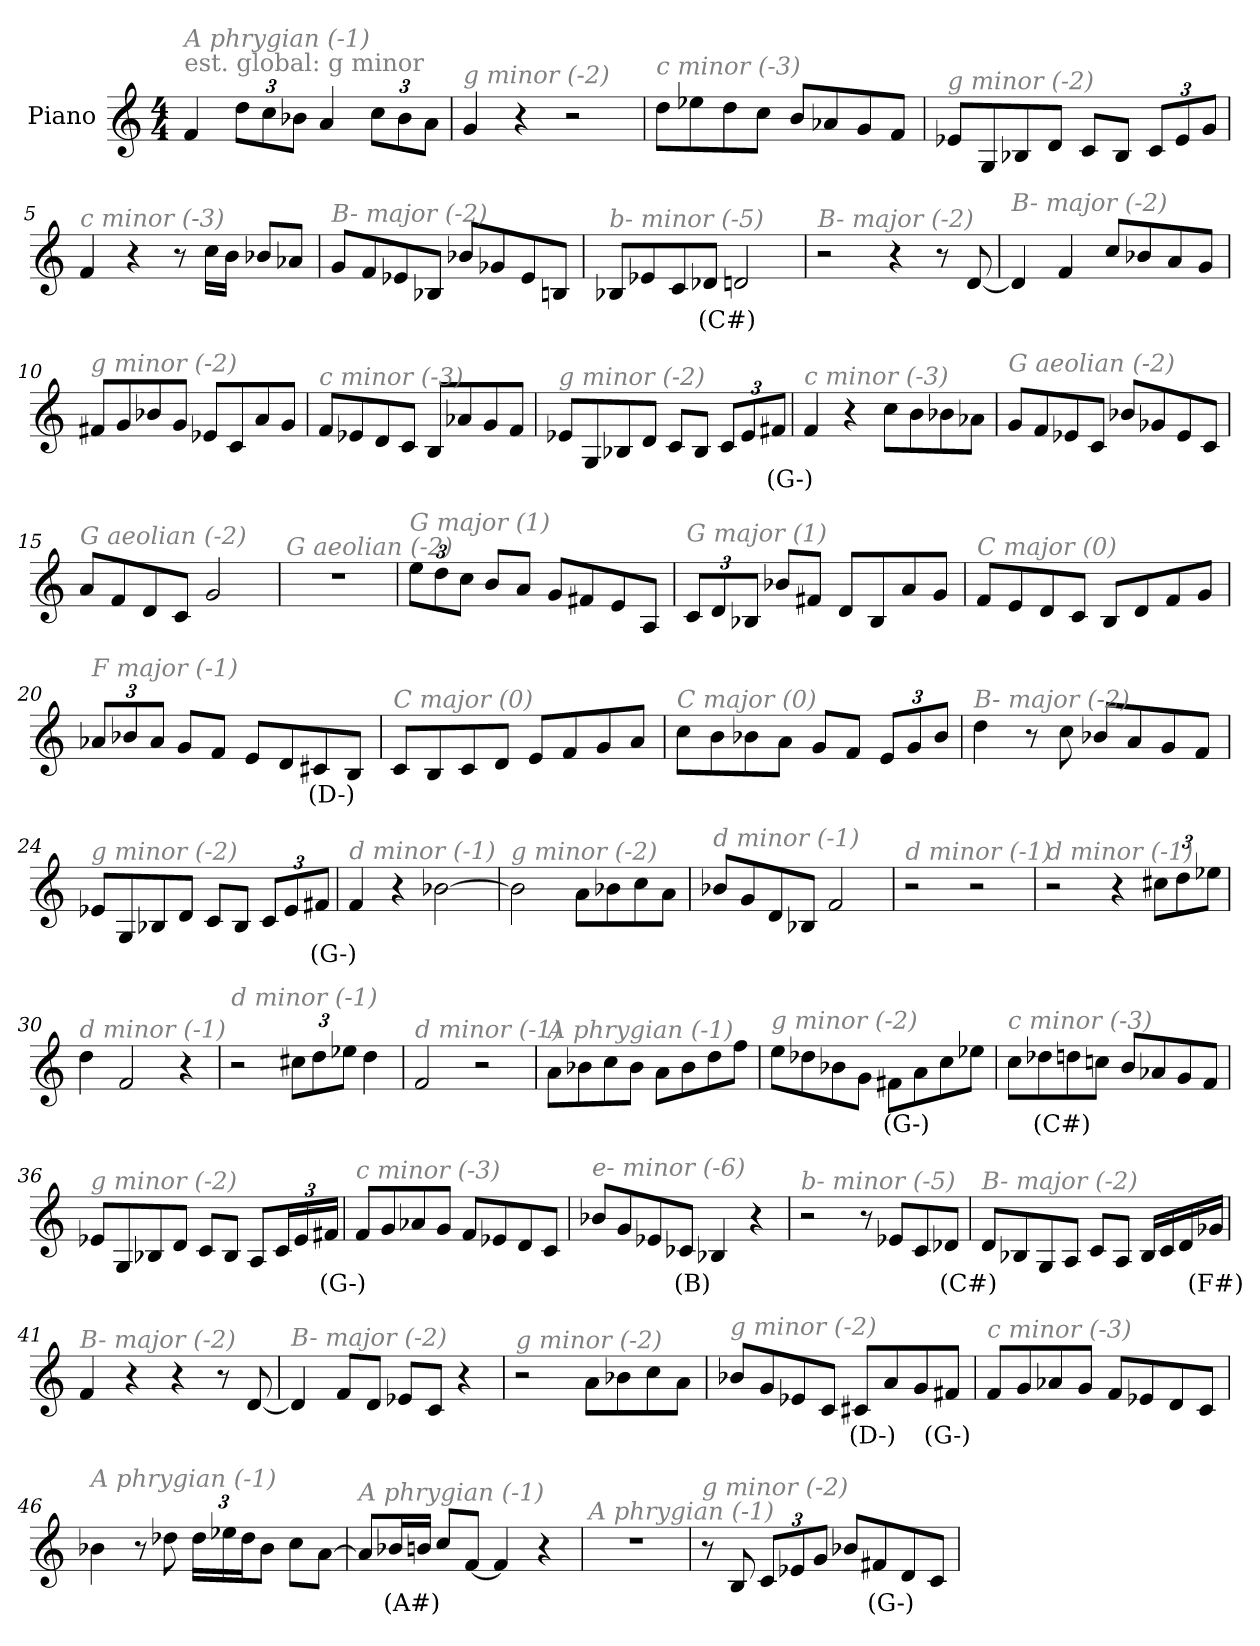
**kern	**text
*part1	*part1
*staff1	*staff1
*I"Piano	*
*I'Pno	*
*clefG2	*
*k[]	*
*M4/4	*
*MM320	*
=1	=1
!LO:TX:a:color=#808080:t=est. global&colon; g minor	!
!LO:TX:i:color=#808080:t=A phrygian (-1)	!
4f/	.
*Xbrackettup	*
12dd\L	.
12cc\	.
12b-X\J	.
4a/	.
12cc\L	.
12b-\	.
12a\J	.
=2	=2
!LO:TX:i:color=#808080:t=g minor (-2)	!
4g/	.
4r	.
2r	.
=3	=3
!LO:TX:i:color=#808080:t=c minor (-3)	!
8dd\L	.
8ee-X\	.
8dd\	.
8cc\J	.
8b/L	.
8a-X/	.
8g/	.
8f/J	.
=4	=4
!LO:TX:i:color=#808080:t=g minor (-2)	!
8e-X/L	.
8G/	.
8B-X/	.
8d/J	.
8c/L	.
8B-/J	.
12c/L	.
12e-/	.
12g/J	.
!!LO:LB:g=z
=5	=5
!LO:TX:i:color=#808080:t=c minor (-3)	!
4f/	.
4r	.
8r	.
16cc\LL	.
16b\JJ	.
8b-X/L	.
8a-X/J	.
=6	=6
!LO:TX:i:color=#808080:t=B- major (-2)	!
8g/L	.
8f/	.
8e-X/	.
8B-X/J	.
8b-X/L	.
8g-X/	.
8e-/	.
8Bn/J	.
=7	=7
!LO:TX:i:color=#808080:t=b- minor (-5)	!
8B-X/L	.
8e-X/	.
8c/	.
8d-Xi/J	(C#)
2d/	.
=8	=8
!LO:TX:i:color=#808080:t=B- major (-2)	!
2r	.
4r	.
8r	.
[8d/	.
!!LO:LB:g=z
=9	=9
!LO:TX:i:color=#808080:t=B- major (-2)	!
4d/]	.
4f/	.
8cc/L	.
8b-X/	.
8a/	.
8g/J	.
=10	=10
!LO:TX:i:color=#808080:t=g minor (-2)	!
8f#X/L	.
8g/	.
8b-X/	.
8g/J	.
8e-X/L	.
8c/	.
8a/	.
8g/J	.
=11	=11
!LO:TX:i:color=#808080:t=c minor (-3)	!
8f/L	.
8e-X/	.
8d/	.
8c/J	.
8B/L	.
8a-X/	.
8g/	.
8f/J	.
=12	=12
!LO:TX:i:color=#808080:t=g minor (-2)	!
8e-X/L	.
8G/	.
8B-X/	.
8d/J	.
8c/L	.
8B-/J	.
12c/L	.
12e-/	.
12f#Xi/J	(G-)
!!LO:LB:g=z
=13	=13
!LO:TX:i:color=#808080:t=c minor (-3)	!
4f/	.
4r	.
8cc\L	.
8b\	.
8b-X\	.
8a-X\J	.
=14	=14
!LO:TX:i:color=#808080:t=G aeolian (-2)	!
8g/L	.
8f/	.
8e-X/	.
8c/J	.
8b-X/L	.
8g-X/	.
8e-/	.
8c/J	.
=15	=15
!LO:TX:i:color=#808080:t=G aeolian (-2)	!
8a/L	.
8f/	.
8d/	.
8c/J	.
2g/	.
=16	=16
!LO:TX:i:color=#808080:t=G aeolian (-2)	!
1r	.
=17	=17
!LO:TX:i:color=#808080:t=G major (1)	!
12ee\L	.
12dd\	.
12cc\J	.
8b/L	.
8a/J	.
8g/L	.
8f#X/	.
8e/	.
8A/J	.
!!LO:LB:g=z
=18	=18
!LO:TX:i:color=#808080:t=G major (1)	!
12c/L	.
12d/	.
12B-X/J	.
8b-X/L	.
8f#X/J	.
8d/L	.
8B-/	.
8a/	.
8g/J	.
=19	=19
!LO:TX:i:color=#808080:t=C major (0)	!
8f/L	.
8e/	.
8d/	.
8c/J	.
8B/L	.
8d/	.
8f/	.
8g/J	.
=20	=20
!LO:TX:i:color=#808080:t=F major (-1)	!
12a-X/L	.
12b-X/	.
12a-/J	.
8g/L	.
8f/J	.
8e/L	.
8d/	.
8c#Xj/	(D-)
8B/J	.
=21	=21
!LO:TX:i:color=#808080:t=C major (0)	!
8c/L	.
8B/	.
8c/	.
8d/J	.
8e/L	.
8f/	.
8g/	.
8a/J	.
!!LO:LB:g=z
=22	=22
!LO:TX:i:color=#808080:t=C major (0)	!
8cc\L	.
8b\	.
8b-X\	.
8a\J	.
8g/L	.
8f/J	.
12e/L	.
12g/	.
12b-/J	.
=23	=23
!LO:TX:i:color=#808080:t=B- major (-2)	!
4dd\	.
8r	.
8cc\	.
8b-X/L	.
8a/	.
8g/	.
8f/J	.
=24	=24
!LO:TX:i:color=#808080:t=g minor (-2)	!
8e-X/L	.
8G/	.
8B-X/	.
8d/J	.
8c/L	.
8B-/J	.
12c/L	.
12e-/	.
12f#Xi/J	(G-)
=25	=25
!LO:TX:i:color=#808080:t=d minor (-1)	!
4f/	.
4r	.
[2b-X\	.
!!LO:LB:g=z
=26	=26
!LO:TX:i:color=#808080:t=g minor (-2)	!
2b-\]	.
8a\L	.
8b-X\	.
8cc\	.
8a\J	.
=27	=27
!LO:TX:i:color=#808080:t=d minor (-1)	!
8b-X/L	.
8g/	.
8d/	.
8B-X/J	.
2f/	.
=28	=28
!LO:TX:i:color=#808080:t=d minor (-1)	!
2r	.
2r	.
=29	=29
!LO:TX:i:color=#808080:t=d minor (-1)	!
2r	.
4r	.
12cc#X\L	.
12dd\	.
12ee-X\J	.
=30	=30
!LO:TX:i:color=#808080:t=d minor (-1)	!
4dd\	.
2f/	.
4r	.
=31	=31
!LO:TX:i:color=#808080:t=d minor (-1)	!
2r	.
12cc#X\L	.
12dd\	.
12ee-X\J	.
4dd\	.
!!LO:LB:g=z
=32	=32
!LO:TX:i:color=#808080:t=d minor (-1)	!
2f/	.
2r	.
=33	=33
!LO:TX:i:color=#808080:t=A phrygian (-1)	!
8a\L	.
8b-X\	.
8cc\	.
8b-\J	.
8a\L	.
8b-\	.
8dd\	.
8ff\J	.
=34	=34
!LO:TX:i:color=#808080:t=g minor (-2)	!
8ee\L	.
8dd-X\	.
8b-X\	.
8g\J	.
8f#Xi\L	(G-)
8a\	.
8cc\	.
8ee-X\J	.
=35	=35
!LO:TX:i:color=#808080:t=c minor (-3)	!
8cc\L	.
8dd-Xi\	(C#)
8dd\	.
8ccn\J	.
8b/L	.
8a-X/	.
8g/	.
8f/J	.
!!LO:LB:g=z
=36	=36
!LO:TX:i:color=#808080:t=g minor (-2)	!
8e-X/L	.
8G/	.
8B-X/	.
8d/J	.
8c/L	.
8B-/J	.
8A/L	.
24c/L	.
24e-/	.
24f#Xi/JJ	(G-)
=37	=37
!LO:TX:i:color=#808080:t=c minor (-3)	!
8f/L	.
8g/	.
8a-X/	.
8g/J	.
8f/L	.
8e-X/	.
8d/	.
8c/J	.
=38	=38
!LO:TX:i:color=#808080:t=e- minor (-6)	!
8b-X/L	.
8g/	.
8e-X/	.
8c-Xi/J	(B)
4B-X/	.
4r	.
=39	=39
!LO:TX:i:color=#808080:t=b- minor (-5)	!
2r	.
8r	.
8e-X/L	.
8c/	.
8d-Xi/J	(C#)
!!LO:LB:g=z
=40	=40
!LO:TX:i:color=#808080:t=B- major (-2)	!
8d/L	.
8B-X/	.
8G/	.
8A/J	.
8c/L	.
8A/J	.
16B-/LL	.
16c/	.
16d/	.
16g-Xi/JJ	(F#)
=41	=41
!LO:TX:i:color=#808080:t=B- major (-2)	!
4f/	.
4r	.
4r	.
8r	.
[8d/	.
=42	=42
!LO:TX:i:color=#808080:t=B- major (-2)	!
4d/]	.
8f/L	.
8d/J	.
8e-X/L	.
8c/J	.
4r	.
=43	=43
!LO:TX:i:color=#808080:t=g minor (-2)	!
2r	.
8a\L	.
8b-X\	.
8cc\	.
8a\J	.
!!LO:PB:g=z
=44	=44
!LO:TX:i:color=#808080:t=g minor (-2)	!
8b-X/L	.
8g/	.
8e-X/	.
8c/J	.
8c#Xi/L	(D-)
8a/	.
8g/	.
8f#Xi/J	(G-)
=45	=45
!LO:TX:i:color=#808080:t=c minor (-3)	!
8f/L	.
8g/	.
8a-X/	.
8g/J	.
8f/L	.
8e-X/	.
8d/	.
8c/J	.
=46	=46
!LO:TX:i:color=#808080:t=A phrygian (-1)	!
4b-X\	.
8r	.
8dd-X\	.
24dd-\LL	.
24ee-X\	.
24dd-\J	.
8b-\J	.
8cc\L	.
[8a\J	.
=47	=47
!LO:TX:i:color=#808080:t=A phrygian (-1)	!
8a/L]	.
16b-Xi/L	(A#)
16b/JJ	.
8cc/L	.
[8f/J	.
4f/]	.
4r	.
=48	=48
!LO:TX:i:color=#808080:t=A phrygian (-1)	!
1r	.
!!LO:LB:g=z
=49	=49
!LO:TX:i:color=#808080:t=g minor (-2)	!
8r	.
8B/	.
12c/L	.
12e-X/	.
12g/J	.
8b-X/L	.
8f#Xi/	(G-)
8d/	.
8c/J	.
=	=
*-	*-
